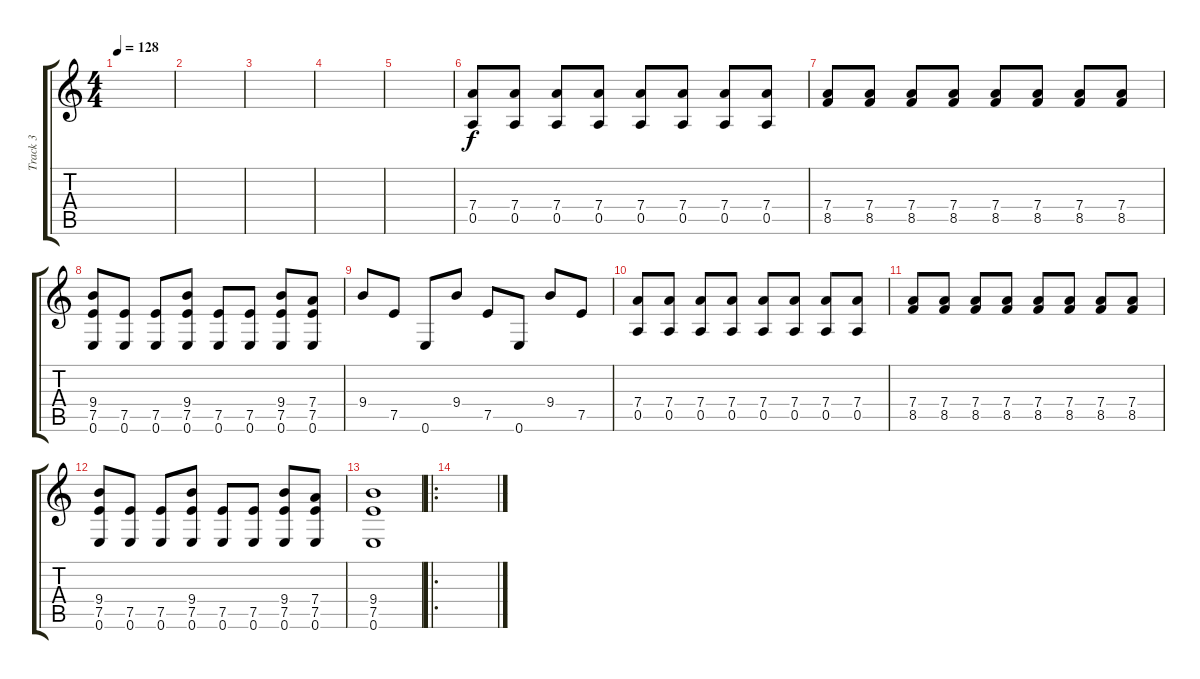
\track ("Track 3" "Track 3") {instrument electricguitarmuted}
\staff {score tabs}
\tuning (E4 B3 G3 D3 A2 E2) {hide}
\ts (4 4)
\tempo 128
\clef g2
\ks c
|
|
|
|
|
(7.4 0.5).8 (7.4 0.5).8 (7.4 0.5).8 (7.4 0.5).8 (7.4 0.5).8 (7.4 0.5).8 (7.4 0.5).8 (7.4 0.5).8 |
(7.4 8.5).8 (7.4 8.5).8 (7.4 8.5).8 (7.4 8.5).8 (7.4 8.5).8 (7.4 8.5).8 (7.4 8.5).8 (7.4 8.5).8 |
(9.4 7.5 0.6).8 (7.5 0.6).8 (7.5 0.6).8 (9.4 7.5 0.6).8 (7.5 0.6).8 (7.5 0.6).8 (9.4 7.5 0.6).8 (7.4 7.5 0.6).8 |
9.4.8 7.5.8 0.6.8 9.4.8 7.5.8 0.6.8 9.4.8 7.5.8 |
(7.4 0.5).8 (7.4 0.5).8 (7.4 0.5).8 (7.4 0.5).8 (7.4 0.5).8 (7.4 0.5).8 (7.4 0.5).8 (7.4 0.5).8 |
(7.4 8.5).8 (7.4 8.5).8 (7.4 8.5).8 (7.4 8.5).8 (7.4 8.5).8 (7.4 8.5).8 (7.4 8.5).8 (7.4 8.5).8 |
(9.4 7.5 0.6).8 (7.5 0.6).8 (7.5 0.6).8 (9.4 7.5 0.6).8 (7.5 0.6).8 (7.5 0.6).8 (9.4 7.5 0.6).8 (7.4 7.5 0.6).8 |
(9.4 7.5 0.6).1 |
\ro
